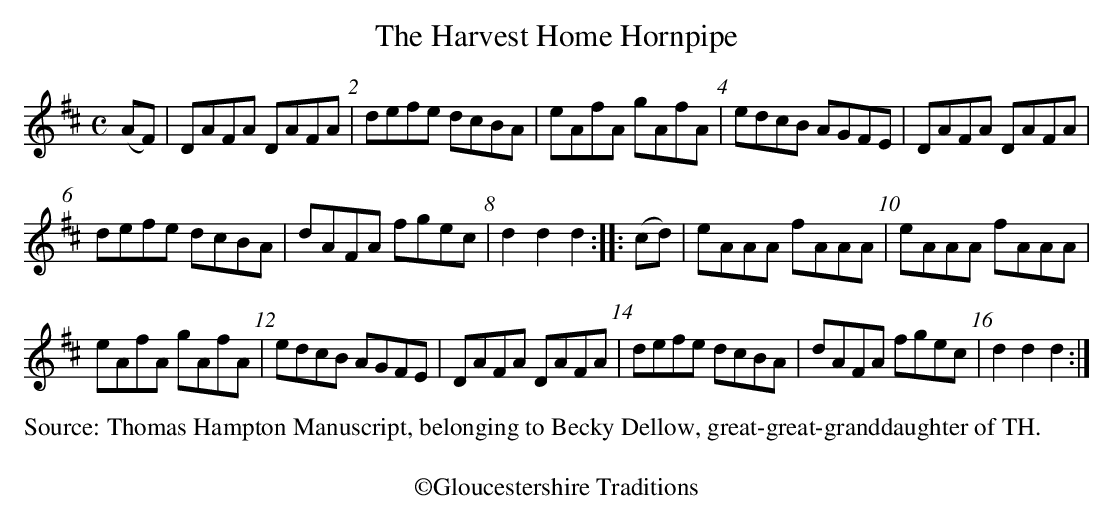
X:1
T:Harvest Home Hornpipe, The
M:C
L:1/8
K:D
(AF)|DAFA DAFA | defe dcBA | eAfA gAfA | edcB AGFE | \
DAFA DAFA |
defe dcBA |dAFA fgec | d2d2d2::(cd)|\
eAAA fAAA | eAAA fAAA |
eAfA gAfA | edcB AGFE | \
DAFA DAFA |defe dcBA |dAFA fgec | d2d2d2:|
